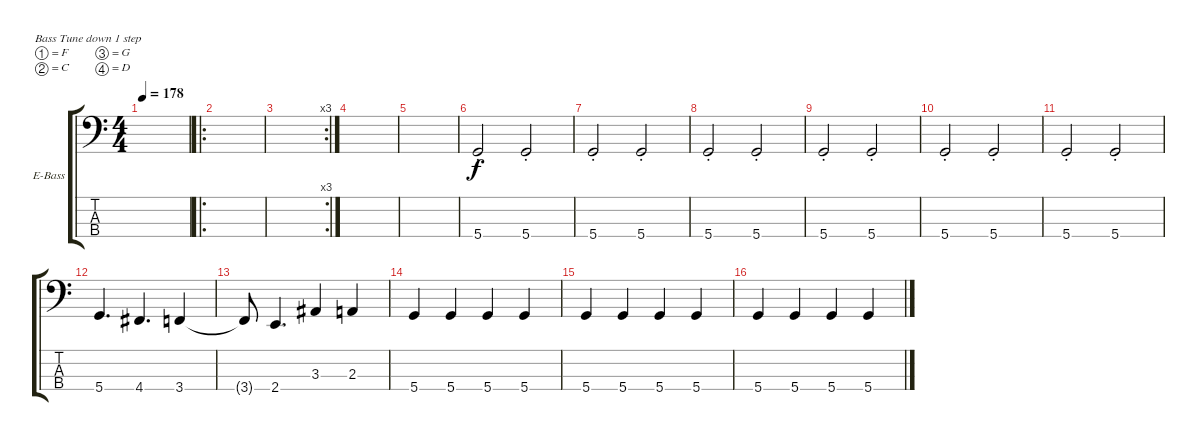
\defaultSystemsLayout 4
\bracketExtendMode groupsimilarinstruments
\firstSystemTrackNameOrientation horizontal
\otherSystemsTrackNameOrientation horizontal
\track ("Electric Bass" "E-Bass") {instrument electricbassfinger}
\staff {score tabs}
\tuning (F2 C2 G1 D1)
\ts (4 4)
\tempo 178
\clef f4
\ks c
|
\ro
\scale
0.5 |
\rc 3
\scale
0.261719 |
\scale
0.238281 |
\scale
0.333333 |
\scale
0.333333 5.4{st}.2 5.4{st}.2 |
\scale
0.333333 5.4{st}.2 5.4{st}.2 |
\scale
0.333333 5.4{st}.2 5.4{st}.2 |
\scale
0.333333 5.4{st}.2 5.4{st}.2 |
\scale
0.333333 5.4{st}.2 5.4{st}.2 |
\scale
0.333333 5.4{st}.2 5.4{st}.2 |
\scale
0.333333 5.4.4{d} 4.4.4{d} 3.4.4 |
\scale
0.333333 3.4{t}.8 2.4.4{d} 3.3.4 2.3.4 |
\scale
0.333333 5.4.4 5.4.4 5.4.4 5.4.4 |
\scale
0.333333 5.4.4 5.4.4 5.4.4 5.4.4 |
\scale
0.333333 5.4.4 5.4.4 5.4.4 5.4.4
